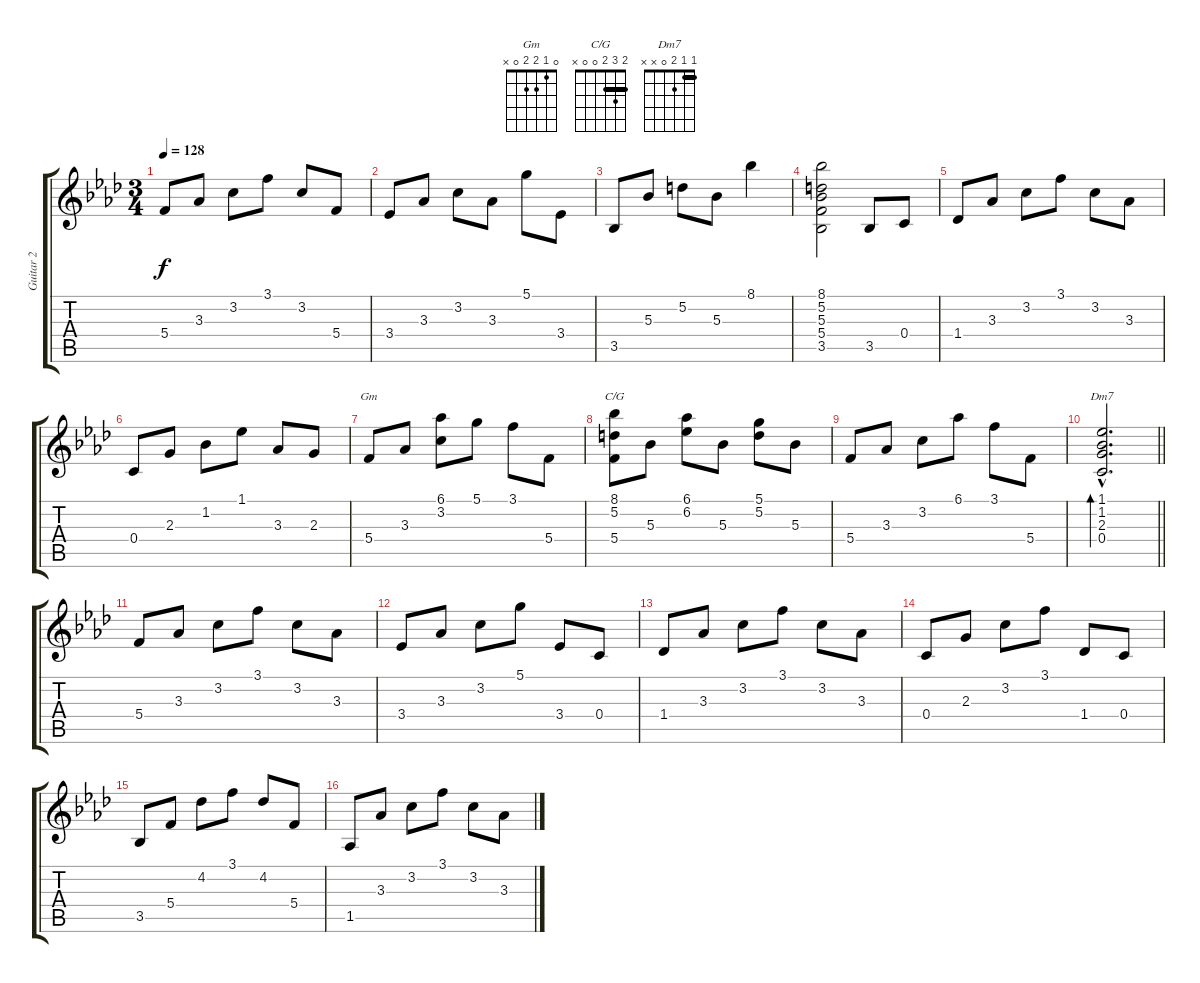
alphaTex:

\track ("Guitar 2" "Guitar 2") {instrument acousticguitarsteel}
\staff {score tabs}
\tuning (D4 A3 F3 C3 G2 D2) {hide}
\chord ("Gm" 0 1 2 2 0 x)
\chord ("C/G" 2 3 2 0 0 x) {barre 2}
\chord ("Dm7" 1 1 2 0 x x) {barre 1}
\ts (3 4)
\tempo 128
\clef g2
\ks fminor
5.4.8{dy f} 3.3.8 3.2.8 3.1.8 3.2.8 5.4.8 |
3.4.8 3.3.8 3.2.8 3.3.8 5.1.8 3.4.8 |
3.5.8 5.3.8 5.2.8 5.3.8 8.1.4 |
(8.1 5.2 5.3 5.4 3.5).2 3.5.8 0.4.8 |
1.4.8 3.3.8 3.2.8 3.1.8 3.2.8 3.3.8 |
0.4.8 2.3.8 1.2.8 1.1.8 3.3.8 2.3.8 |
5.4.8{ch "Gm"} 3.3.8 (6.1 3.2).8 5.1.8 3.1.8 5.4.8 |
(8.1 5.2 5.4).8{ch "C/G"} 5.3.8 (6.1 6.2).8 5.3.8 (5.1 5.2).8 5.3.8 |
5.4.8 3.3.8 3.2.8 6.1.8 3.1.8 5.4.8 |
\barLineRight lightlight
(1.1{hac} 1.2{hac} 2.3{hac} 0.4{hac}).2{d bd 120 ch "Dm7"} |
5.4.8 3.3.8 3.2.8 3.1.8 3.2.8 3.3.8 |
3.4.8 3.3.8 3.2.8 5.1.8 3.4.8 0.4.8 |
1.4.8 3.3.8 3.2.8 3.1.8 3.2.8 3.3.8 |
0.4.8 2.3.8 3.2.8 3.1.8 1.4.8 0.4.8 |
3.5.8 5.4.8 4.2.8 3.1.8 4.2.8 5.4.8 |
1.5.8 3.3.8 3.2.8 3.1.8 3.2.8 3.3.8
